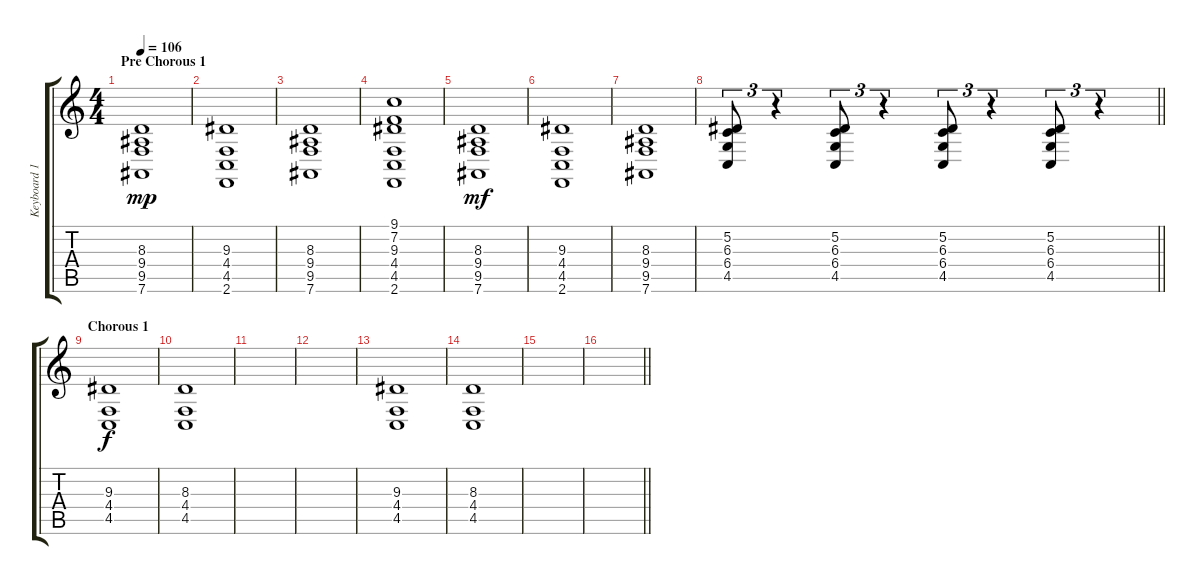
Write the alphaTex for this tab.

\track ("Keyboard 1" "Keyboard 1") {instrument synthstrings1}
\staff {score tabs}
\tuning (Eb4 Bb3 Gb3 Db3 Ab2 Eb2) {hide}
\ts (4 4)
\section ("" "Pre Chorous 1")
\tempo 106
\clef g2
\ks c
(8.3 9.4 9.5 7.6).1{dy mp} |
(9.3 4.4 4.5 2.6).1 |
(8.3 9.4 9.5 7.6).1 |
(9.1 7.2 9.3 4.4 4.5 2.6).1 |
(8.3 9.4 9.5 7.6).1{dy mf} |
(9.3 4.4 4.5 2.6).1 |
(8.3 9.4 9.5 7.6).1 |
\barLineRight lightlight
(5.2 6.3 6.4 4.5).8{tu (3 2)} r.4{tu (3 2)} (5.2 6.3 6.4 4.5).8{tu (3 2)} r.4{tu (3 2)} (5.2 6.3 6.4 4.5).8{tu (3 2)} r.4{tu (3 2)} (5.2 6.3 6.4 4.5).8{tu (3 2)} r.4{tu (3 2)} |
\section ("" "Chorous 1")
(9.3 4.4 4.5).1{dy f} |
(8.3 4.4 4.5).1 |
|
|
(9.3 4.4 4.5).1 |
(8.3 4.4 4.5).1 |
|
\barLineRight lightlight
